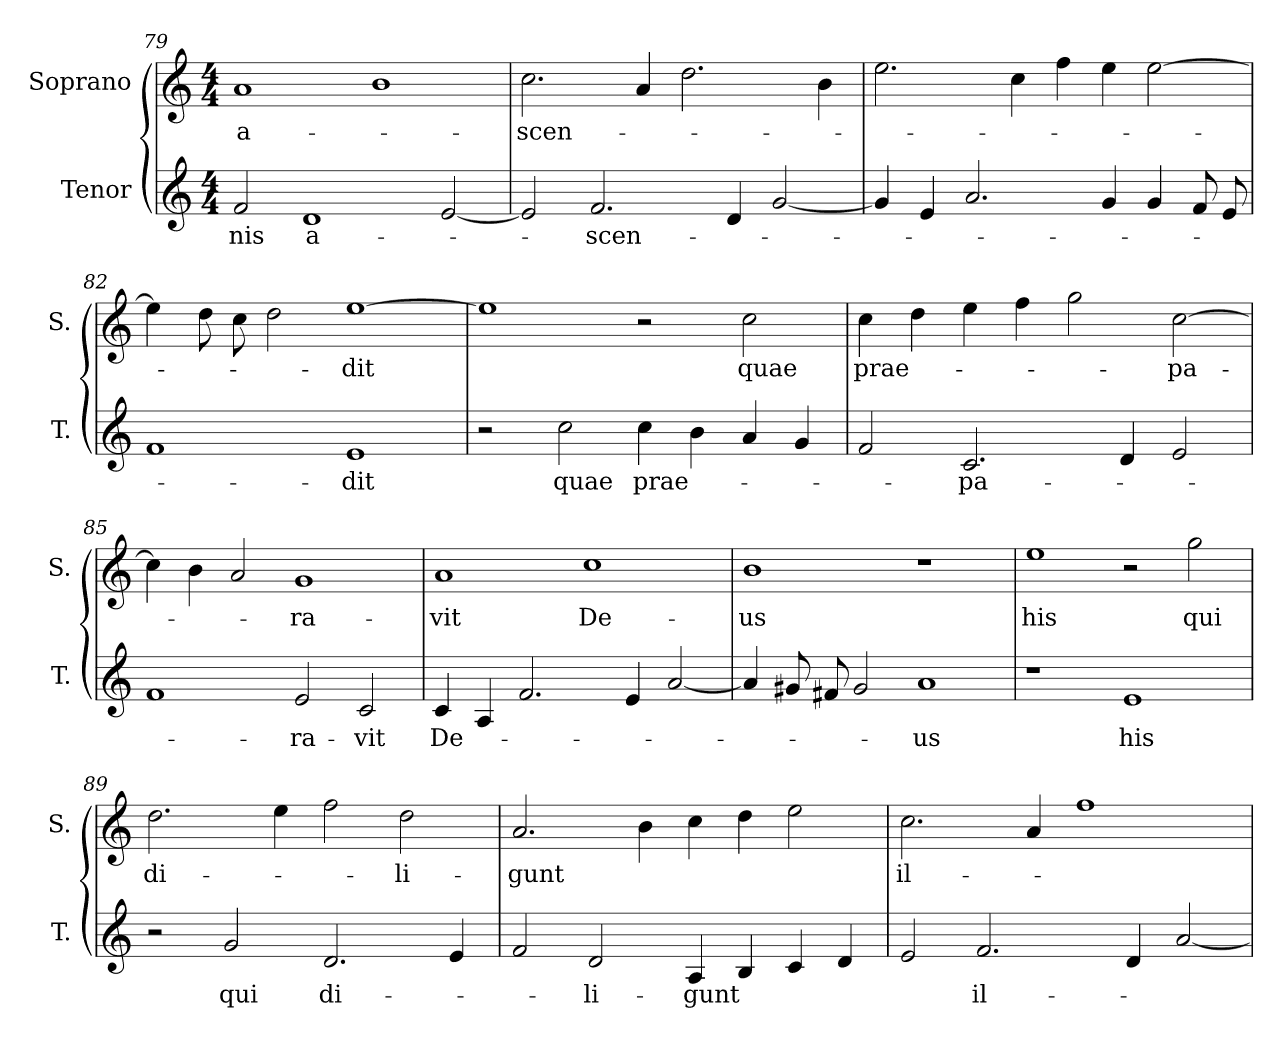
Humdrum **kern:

**kern	**text	**kern	**text
*part2	*part2	*part1	*part1
*staff2	*staff2	*staff1	*staff1
*I"Tenor	*	*I"Soprano	*
*I'T.	*	*I'S.	*
*clefG2	*	*clefG2	*
*ITrd7c12	*	*	*
*k[]	*	*k[]	*
*C:	*	*C:	*
*M4/4	*	*M4/4	*
=79	=79	=79	=79
!	!LO:LY:b:color=#000000	!	!
!	!	!	!LO:LY:b:color=#000000
2Fi/	-nis	1ai	a-
!	!LO:LY:b:color=#000000	!	!
1Di	a-	.	.
.	.	1bi	.
[2Ei/	.	.	.
=80	=80	=80	=80
!	!	!	!LO:LY:b:color=#000000
2Ei/]	.	2.cci\	-scen-
!	!LO:LY:b:color=#000000	!	!
2.Fi/	-scen-	.	.
.	.	4ai/	.
.	.	2.ddi\	.
4Di/	.	.	.
[2Gi/	.	.	.
.	.	4bi\	.
=81	=81	=81	=81
4Gi/]	.	2.eei\	.
4Ei/	.	.	.
2.Ai/	.	.	.
.	.	4cci\	.
.	.	4ffi\	.
4Gi/	.	4eei\	.
4Gi/	.	[2eei\	.
8Fi/	.	.	.
8Ei/	.	.	.
!!LO:LB:g=z
=82	=82	=82	=82
1Fi	.	4eei\]	.
.	.	8ddi\	.
.	.	8cci\	.
.	.	2ddi\	.
!	!LO:LY:b:color=#000000	!	!
!	!	!	!LO:LY:b:color=#000000
1Ei	-dit	[1eei	-dit
=83	=83	=83	=83
2r	.	1eei]	.
!	!LO:LY:b:color=#000000	!	!
2ci\	quae	.	.
!	!LO:LY:b:color=#000000	!	!
4ci\	prae-	2r	.
4Bi\	.	.	.
!	!	!	!LO:LY:b:color=#000000
4Ai/	.	2cci\	quae
4Gi/	.	.	.
=84	=84	=84	=84
!	!	!	!LO:LY:b:color=#000000
2Fi/	.	4cci\	prae-
.	.	4ddi\	.
!	!LO:LY:b:color=#000000	!	!
2.Ci/	-pa-	4eei\	.
.	.	4ffi\	.
.	.	2ggi\	.
4Di/	.	.	.
!	!	!	!LO:LY:b:color=#000000
2Ei/	.	[2cci\	-pa-
=85	=85	=85	=85
1Fi	.	4cci\]	.
.	.	4bi\	.
.	.	2ai/	.
!	!LO:LY:b:color=#000000	!	!
!	!	!	!LO:LY:b:color=#000000
2Ei/	-ra-	1gi	-ra-
!	!LO:LY:b:color=#000000	!	!
2Ci/	-vit	.	.
=86	=86	=86	=86
!	!LO:LY:b:color=#000000	!	!
!	!	!	!LO:LY:b:color=#000000
4Ci/	De-	1ai	-vit
4AAi/	.	.	.
2.Fi/	.	.	.
!	!	!	!LO:LY:b:color=#000000
.	.	1cci	De-
4Ei/	.	.	.
[2Ai/	.	.	.
=87	=87	=87	=87
!	!	!	!LO:LY:b:color=#000000
4Ai/]	.	1bi	-us
8G#Xi/	.	.	.
8F#Xi/	.	.	.
2G#i/	.	.	.
!	!LO:LY:b:color=#000000	!	!
1Ai	-us	1r	.
=88	=88	=88	=88
!	!	!	!LO:LY:b:color=#000000
1r	.	1eei	his
!	!LO:LY:b:color=#000000	!	!
1Ei	his	2r	.
!	!	!	!LO:LY:b:color=#000000
.	.	2ggi\	qui
!!LO:LB:g=z
=89	=89	=89	=89
!	!	!	!LO:LY:b:color=#000000
2r	.	2.ddi\	di-
!	!LO:LY:b:color=#000000	!	!
2Gi/	qui	.	.
.	.	4eei\	.
!	!LO:LY:b:color=#000000	!	!
2.Di/	di-	2ffi\	.
!	!	!	!LO:LY:b:color=#000000
.	.	2ddi\	-li-
4Ei/	.	.	.
=90	=90	=90	=90
!	!	!	!LO:LY:b:color=#000000
2Fi/	.	2.ai/	-gunt
!	!LO:LY:b:color=#000000	!	!
2Di/	-li-	.	.
.	.	4bi\	.
!	!LO:LY:b:color=#000000	!	!
4AAi/	-gunt	4cci\	.
4BBi/	.	4ddi\	.
4Ci/	.	2eei\	.
4Di/	.	.	.
=91	=91	=91	=91
!	!	!	!LO:LY:b:color=#000000
2Ei/	.	2.cci\	il-
!	!LO:LY:b:color=#000000	!	!
2.Fi/	il-	.	.
.	.	4ai/	.
.	.	1ffi	.
4Di/	.	.	.
[2Ai/	.	.	.
=	=	=	=
*-	*-	*-	*-
